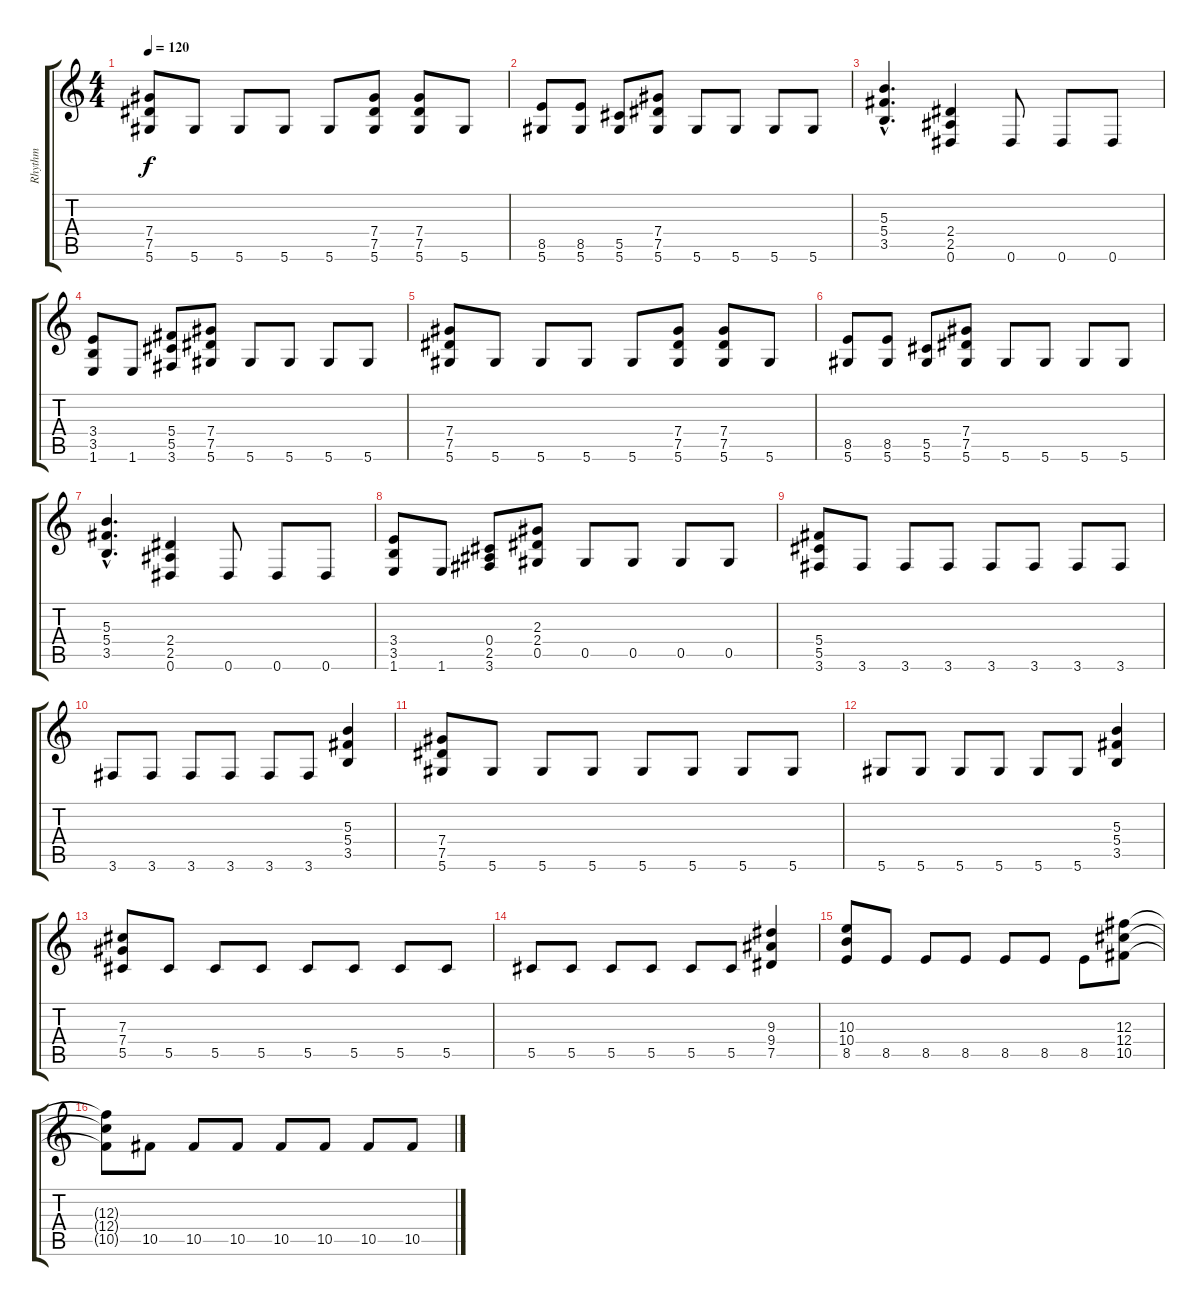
\track ("Rhythm" "Rhythm") {instrument distortionguitar}
\staff {score tabs}
\tuning (Eb4 Bb3 Gb3 Db3 Ab2 Eb2) {hide}
\ts (4 4)
\tempo 120
\clef g2
\ks c
(7.4 7.5 5.6).8{dy f} 5.6.8 5.6.8 5.6.8 5.6.8 (7.4 7.5 5.6).8 (7.4 7.5 5.6).8 5.6.8 |
(8.5 5.6).8 (8.5 5.6).8 (5.5 5.6).8 (7.4 7.5 5.6).8 5.6.8 5.6.8 5.6.8 5.6.8 |
(5.3{hac} 5.4{hac} 3.5{hac}).4{d} (2.4 2.5 0.6).4 0.6.8 0.6.8 0.6.8 |
(3.4 3.5 1.6).8 1.6.8 (5.4 5.5 3.6).8 (7.4 7.5 5.6).8 5.6.8 5.6.8 5.6.8 5.6.8 |
(7.4 7.5 5.6).8 5.6.8 5.6.8 5.6.8 5.6.8 (7.4 7.5 5.6).8 (7.4 7.5 5.6).8 5.6.8 |
(8.5 5.6).8 (8.5 5.6).8 (5.5 5.6).8 (7.4 7.5 5.6).8 5.6.8 5.6.8 5.6.8 5.6.8 |
(5.3{hac} 5.4{hac} 3.5{hac}).4{d} (2.4 2.5 0.6).4 0.6.8 0.6.8 0.6.8 |
(3.4 3.5 1.6).8 1.6.8 (0.4 2.5 3.6).8 (2.3 2.4 0.5).8 0.5.8 0.5.8 0.5.8 0.5.8 |
(5.4 5.5 3.6).8 3.6.8 3.6.8 3.6.8 3.6.8 3.6.8 3.6.8 3.6.8 |
3.6.8 3.6.8 3.6.8 3.6.8 3.6.8 3.6.8 (5.3 5.4 3.5).4 |
(7.4 7.5 5.6).8 5.6.8 5.6.8 5.6.8 5.6.8 5.6.8 5.6.8 5.6.8 |
5.6.8 5.6.8 5.6.8 5.6.8 5.6.8 5.6.8 (5.3 5.4 3.5).4 |
(7.3 7.4 5.5).8 5.5.8 5.5.8 5.5.8 5.5.8 5.5.8 5.5.8 5.5.8 |
5.5.8 5.5.8 5.5.8 5.5.8 5.5.8 5.5.8 (9.3 9.4 7.5).4 |
(10.3 10.4 8.5).8 8.5.8 8.5.8 8.5.8 8.5.8 8.5.8 8.5.8 (12.3 12.4 10.5).8 |
(12.3{t} 12.4{t} 10.5{t}).8 10.5.8 10.5.8 10.5.8 10.5.8 10.5.8 10.5.8 10.5.8
